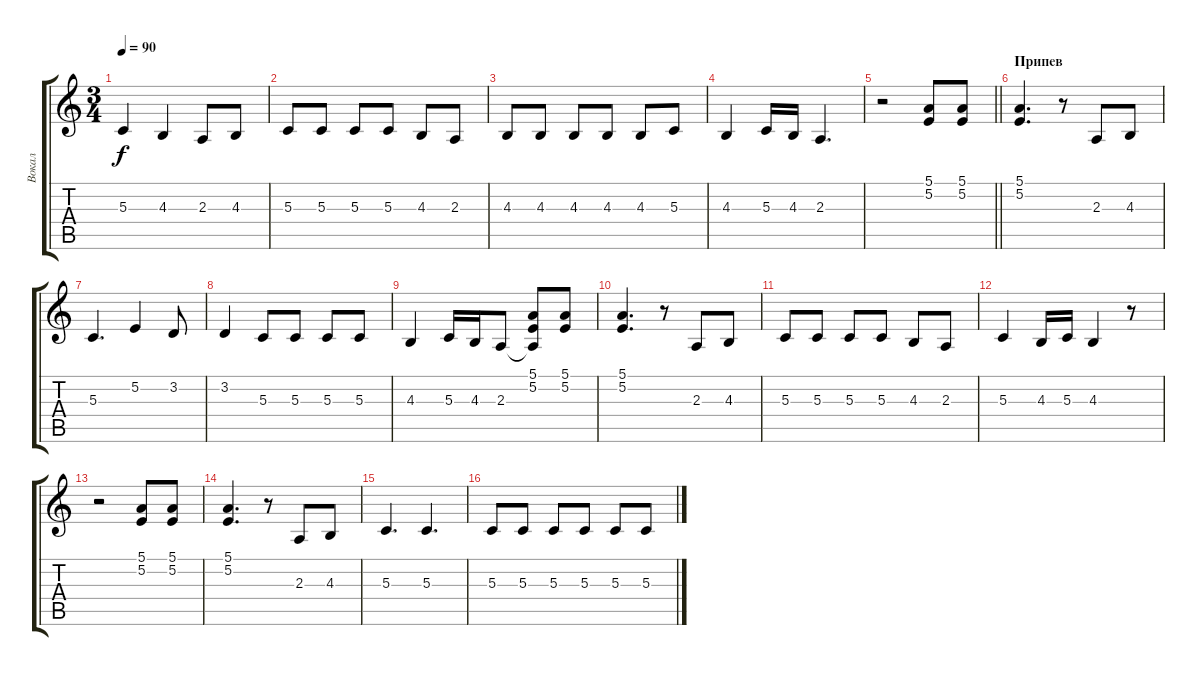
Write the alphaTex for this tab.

\track ("Вокал" "Вокал") {instrument tenorsax}
\staff {score tabs}
\tuning (E4 B3 G3 D3 A2 E2) {hide}
\ts (3 4)
\tempo 90
\clef g2
\ks c
5.3.4{dy f} 4.3.4 2.3.8 4.3.8 |
5.3.8 5.3.8 5.3.8 5.3.8 4.3.8 2.3.8 |
4.3.8 4.3.8 4.3.8 4.3.8 4.3.8 5.3.8 |
4.3.4 5.3.16 4.3.16 2.3.4{d} |
\barLineRight lightlight
r.2 (5.1 5.2).8 (5.1 5.2).8 |
\section ("" "Припев")
(5.1 5.2).4{d} r.8 2.3.8 4.3.8 |
5.3.4{d} 5.2.4 3.2.8 |
3.2.4 5.3.8 5.3.8 5.3.8 5.3.8 |
4.3.4 5.3.16 4.3.16 2.3.8 (5.1 5.2 2.3{t}).8 (5.1 5.2).8 |
(5.1 5.2).4{d} r.8 2.3.8 4.3.8 |
5.3.8 5.3.8 5.3.8 5.3.8 4.3.8 2.3.8 |
5.3.4 4.3.16 5.3.16 4.3.4 r.8 |
r.2 (5.1 5.2).8 (5.1 5.2).8 |
(5.1 5.2).4{d} r.8 2.3.8 4.3.8 |
5.3.4{d} 5.3.4{d} |
5.3.8 5.3.8 5.3.8 5.3.8 5.3.8 5.3.8
